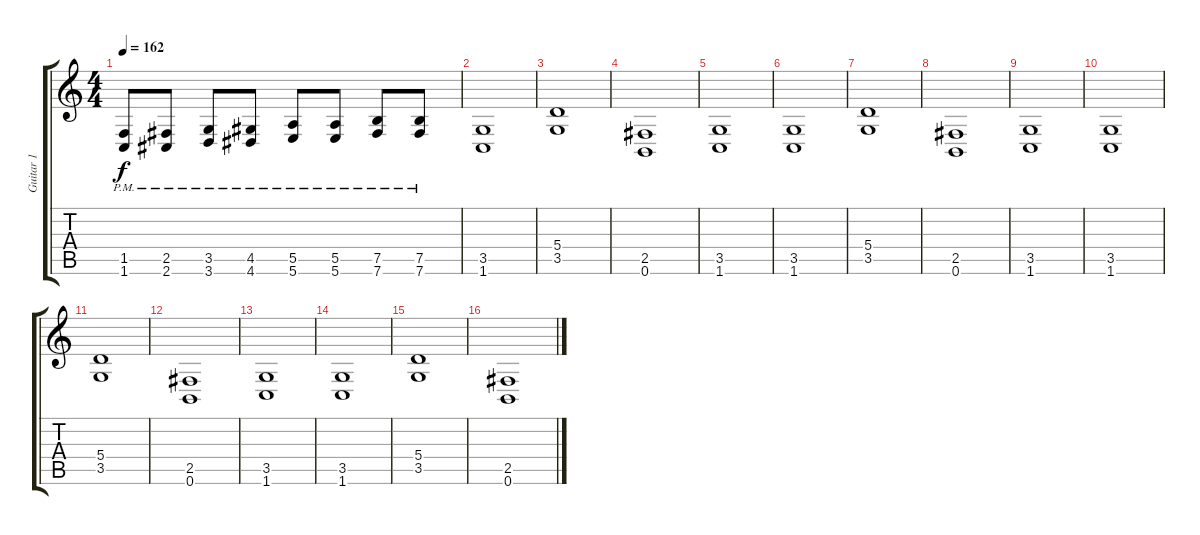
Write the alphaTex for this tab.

\track ("Guitar 1" "Guitar 1") {instrument distortionguitar}
\staff {score tabs}
\tuning (B3 G3 D3 A2 E2 B1) {hide}
\ts (4 4)
\tempo 162
\clef g2
\ks c
(1.5{pm} 1.6{pm}).8{dy f} (2.5{pm} 2.6{pm}).8 (3.5{pm} 3.6{pm}).8 (4.5{pm} 4.6{pm}).8 (5.5{pm} 5.6{pm}).8 (5.5{pm} 5.6{pm}).8 (7.5{pm} 7.6{pm}).8 (7.5{pm} 7.6{pm}).8 |
(3.5 1.6).1 |
(5.4 3.5).1 |
(2.5 0.6).1 |
(3.5 1.6).1 |
(3.5 1.6).1 |
(5.4 3.5).1 |
(2.5 0.6).1 |
(3.5 1.6).1 |
(3.5 1.6).1 |
(5.4 3.5).1 |
(2.5 0.6).1 |
(3.5 1.6).1 |
(3.5 1.6).1 |
(5.4 3.5).1 |
(2.5 0.6).1
